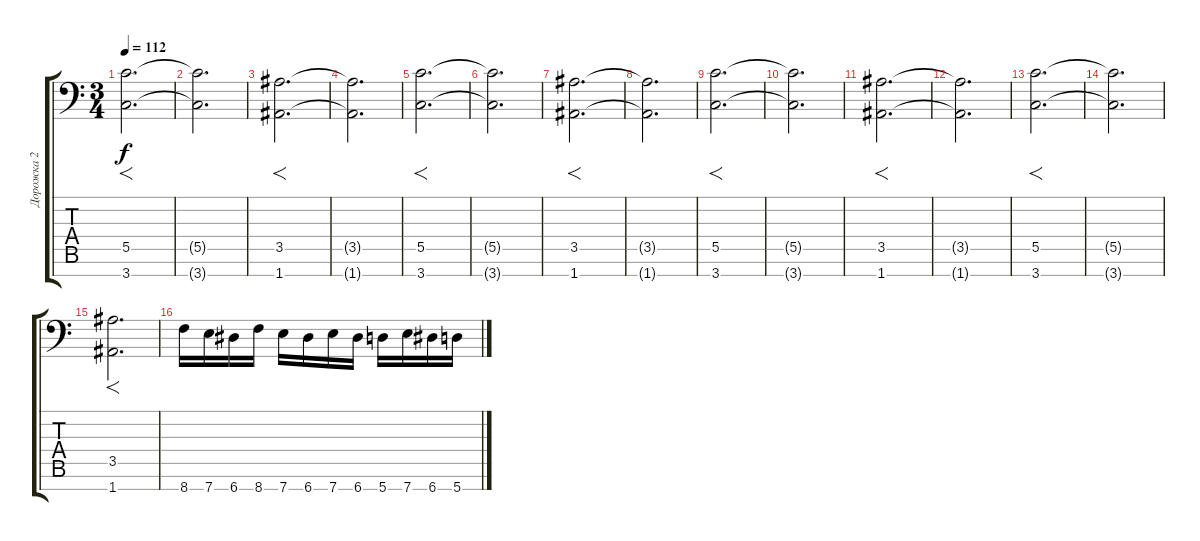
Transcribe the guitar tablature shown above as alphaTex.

\track ("Дорожка 2" "Дорожка 2") {instrument overdrivenguitar}
\staff {score tabs}
\tuning (D4 A3 F3 C3 G2 D2 A1) {hide}
\ts (3 4)
\tempo 112
\clef f4
\ks c
(5.5 3.7).2{f d dy f volume 9} |
(5.5{t} 3.7{t}).2{d volume 3} |
(3.5 1.7).2{f d volume 9} |
(3.5{t} 1.7{t}).2{d volume 3} |
(5.5 3.7).2{f d volume 9} |
(5.5{t} 3.7{t}).2{d volume 3} |
(3.5 1.7).2{f d volume 9} |
(3.5{t} 1.7{t}).2{d volume 3} |
(5.5 3.7).2{f d volume 9} |
(5.5{t} 3.7{t}).2{d volume 3} |
(3.5 1.7).2{f d volume 9} |
(3.5{t} 1.7{t}).2{d volume 3} |
(5.5 3.7).2{f d volume 9} |
(5.5{t} 3.7{t}).2{d volume 3} |
(3.5 1.7).2{f d volume 9} |
8.7.16 7.7.16 6.7.16 8.7.16 7.7.16 6.7.16 7.7.16 6.7.16 5.7.16 7.7.16 6.7.16 5.7.16
